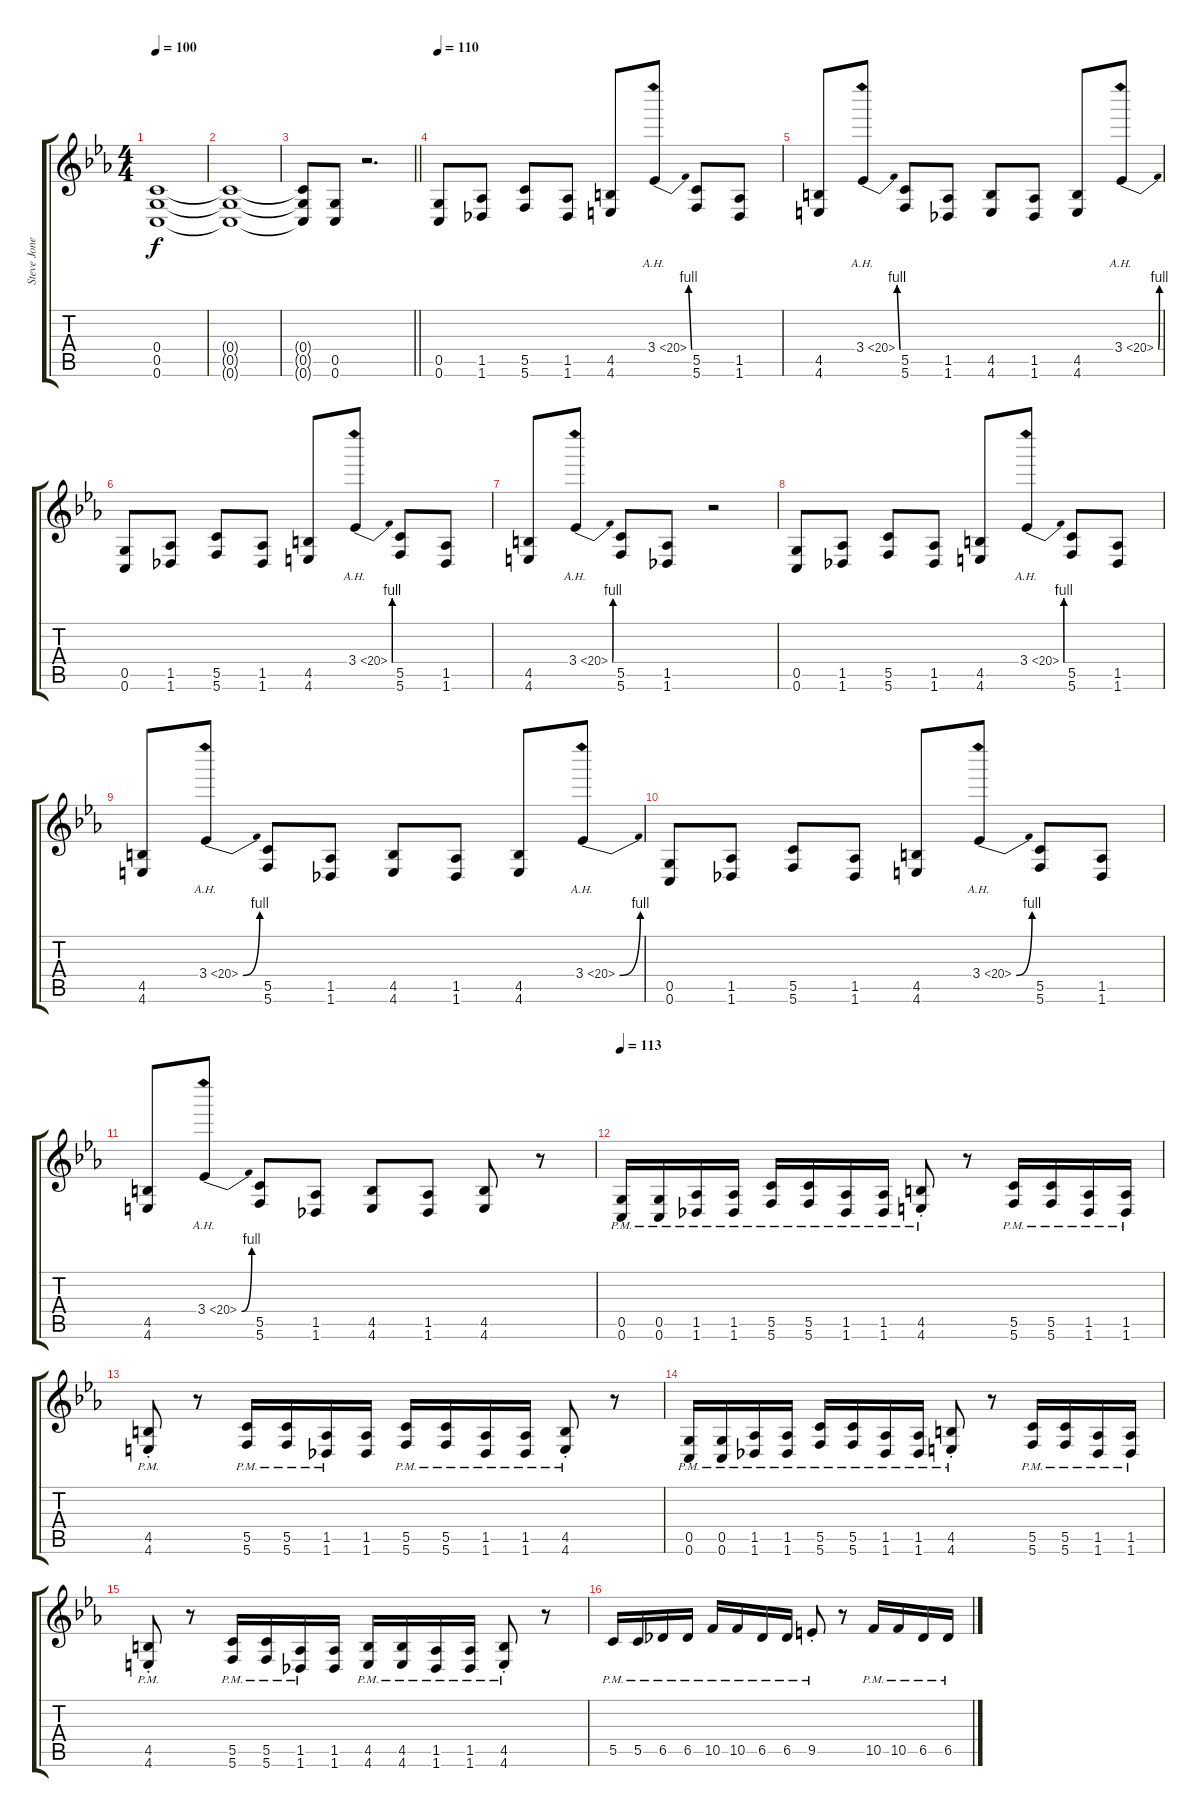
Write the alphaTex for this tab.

\track ("Steve Jones I" "Steve Jone") {instrument overdrivenguitar}
\staff {score tabs}
\tuning (D4 A3 F3 C3 G2 C2) {hide}
\ts (4 4)
\section ("" "")
\tempo 100
\clef g2
\ks eb
(0.4 0.5 0.6).1{dy f} |
(0.4{t} 0.5{t} 0.6{t}).1 |
\barLineRight lightlight
(0.4{t} 0.5{t} 0.6{t}).8 (0.5 0.6).8 r.2{d} |
\section ("" "")
\tempo 110
(0.5 0.6).8 (1.5 1.6).8 (5.5 5.6).8 (1.5 1.6).8 (4.5 4.6).8 3.4{be (bend 0 0 60 4) ah 17}.8 (5.5 5.6).8 (1.5 1.6).8 |
(4.5 4.6).8 3.4{be (bend 0 0 60 4) ah 17}.8 (5.5 5.6).8 (1.5 1.6).8 (4.5 4.6).8 (1.5 1.6).8 (4.5 4.6).8 3.4{be (bend 0 0 60 4) ah 17}.8 |
(0.5 0.6).8 (1.5 1.6).8 (5.5 5.6).8 (1.5 1.6).8 (4.5 4.6).8 3.4{be (bend 0 0 60 4) ah 17}.8 (5.5 5.6).8 (1.5 1.6).8 |
(4.5 4.6).8 3.4{be (bend 0 0 60 4) ah 17}.8 (5.5 5.6).8 (1.5 1.6).8 r.2 |
(0.5 0.6).8 (1.5 1.6).8 (5.5 5.6).8 (1.5 1.6).8 (4.5 4.6).8 3.4{be (bend 0 0 60 4) ah 17}.8 (5.5 5.6).8 (1.5 1.6).8 |
(4.5 4.6).8 3.4{be (bend 0 0 60 4) ah 17}.8 (5.5 5.6).8 (1.5 1.6).8 (4.5 4.6).8 (1.5 1.6).8 (4.5 4.6).8 3.4{be (bend 0 0 60 4) ah 17}.8 |
(0.5 0.6).8 (1.5 1.6).8 (5.5 5.6).8 (1.5 1.6).8 (4.5 4.6).8 3.4{be (bend 0 0 60 4) ah 17}.8 (5.5 5.6).8 (1.5 1.6).8 |
(4.5 4.6).8 3.4{be (bend 0 0 60 4) ah 17}.8 (5.5 5.6).8 (1.5 1.6).8 (4.5 4.6).8 (1.5 1.6).8 (4.5 4.6).8 r.8 |
\tempo 113
(0.5{pm} 0.6{pm}).16 (0.5{pm} 0.6{pm}).16 (1.5{pm} 1.6{pm}).16 (1.5{pm} 1.6{pm}).16 (5.5{pm} 5.6{pm}).16 (5.5{pm} 5.6{pm}).16 (1.5{pm} 1.6{pm}).16 (1.5{pm} 1.6{pm}).16 (4.5{pm st} 4.6{pm st}).8 r.8 (5.5{pm} 5.6{pm}).16 (5.5{pm} 5.6{pm}).16 (1.5{pm} 1.6{pm}).16 (1.5{pm} 1.6{pm}).16 |
(4.5{pm st} 4.6{pm st}).8 r.8 (5.5{pm} 5.6{pm}).16 (5.5{pm} 5.6{pm}).16 (1.5{pm} 1.6{pm}).16 (1.5 1.6).16 (5.5{pm} 5.6{pm}).16 (5.5{pm} 5.6{pm}).16 (1.5{pm} 1.6{pm}).16 (1.5{pm} 1.6{pm}).16 (4.5{pm st} 4.6{pm st}).8 r.8 |
(0.5{pm} 0.6{pm}).16 (0.5{pm} 0.6{pm}).16 (1.5{pm} 1.6{pm}).16 (1.5{pm} 1.6{pm}).16 (5.5{pm} 5.6{pm}).16 (5.5{pm} 5.6{pm}).16 (1.5{pm} 1.6{pm}).16 (1.5{pm} 1.6{pm}).16 (4.5{pm st} 4.6{pm st}).8 r.8 (5.5{pm} 5.6{pm}).16 (5.5{pm} 5.6{pm}).16 (1.5{pm} 1.6{pm}).16 (1.5{pm} 1.6{pm}).16 |
(4.5{pm st} 4.6{pm st}).8 r.8 (5.5{pm} 5.6{pm}).16 (5.5{pm} 5.6{pm}).16 (1.5{pm} 1.6{pm}).16 (1.5 1.6).16 (4.5{pm} 4.6{pm}).16 (4.5{pm} 4.6{pm}).16 (1.5{pm} 1.6{pm}).16 (1.5{pm} 1.6{pm}).16 (4.5{pm st} 4.6{pm st}).8 r.8 |
5.5{pm}.16 5.5{pm}.16 6.5{pm}.16 6.5{pm}.16 10.5{pm}.16 10.5{pm}.16 6.5{pm}.16 6.5{pm}.16 9.5{pm st}.8 r.8 10.5{pm}.16 10.5{pm}.16 6.5{pm}.16 6.5{pm}.16
